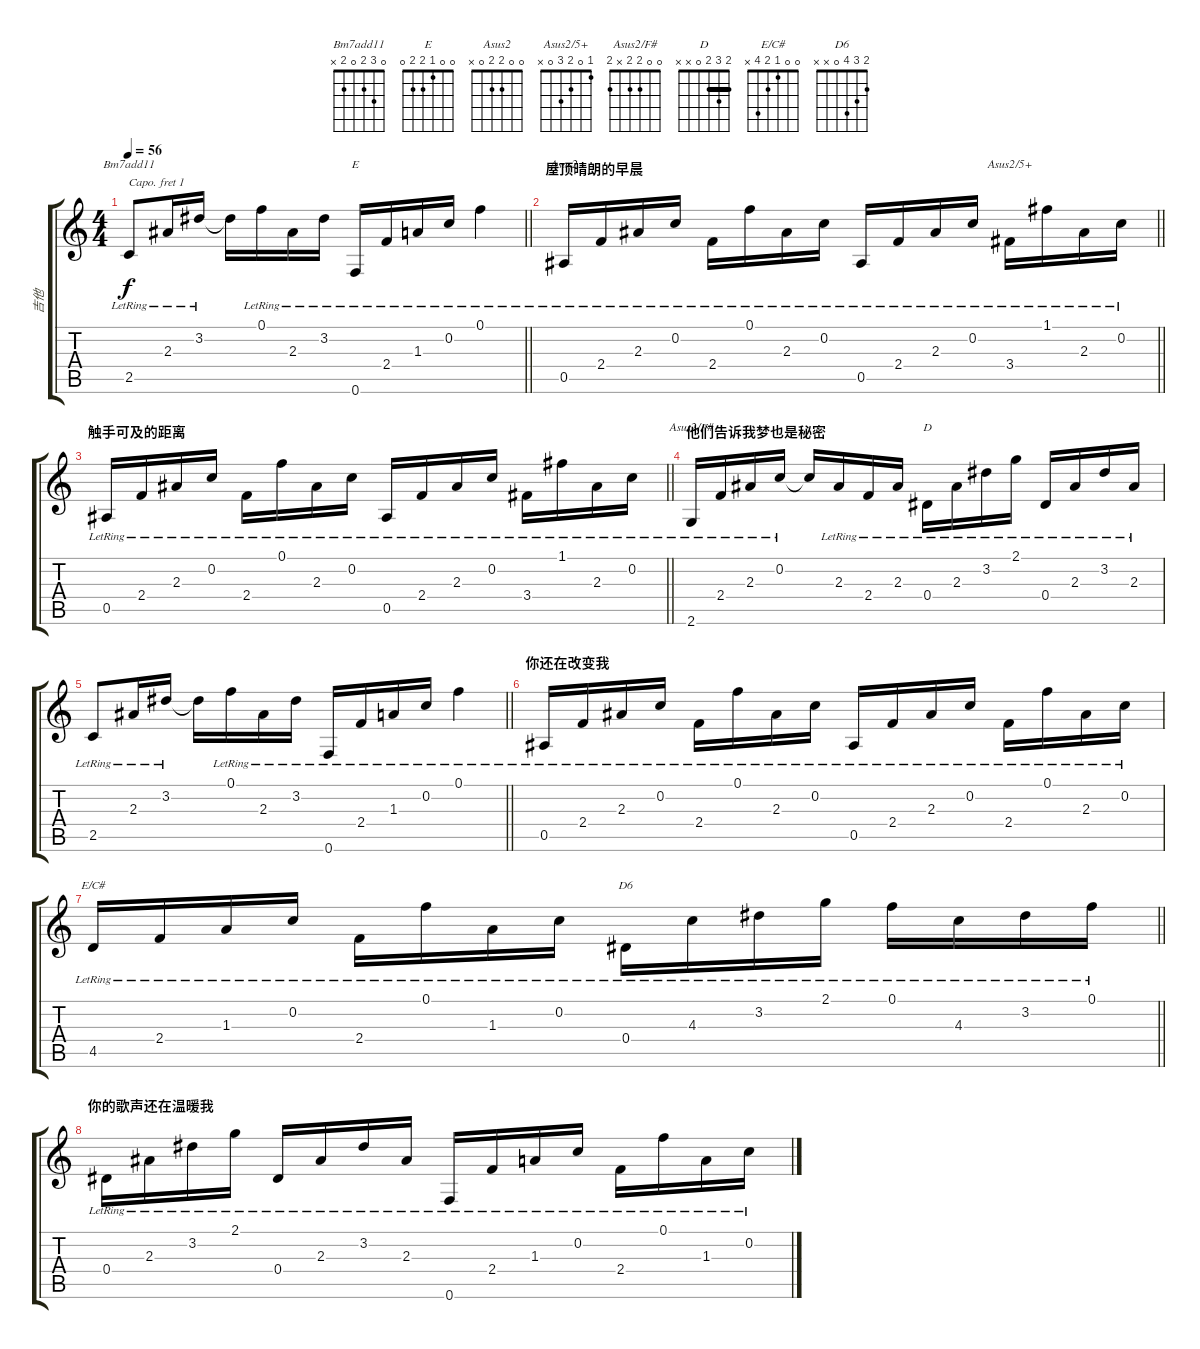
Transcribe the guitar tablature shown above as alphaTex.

\track ("吉他" "吉他") {instrument acousticguitarsteel}
\staff {score tabs}
\capo 1
\tuning (E4 B3 G3 D3 A2 E2) {hide}
\chord ("Bm7add11" 0 3 2 0 2 x)
\chord ("E" 0 0 1 2 2 0)
\chord ("Asus2" 0 0 2 2 0 x)
\chord ("Asus2/5+" 1 0 2 3 0 x)
\chord ("Asus2/F#" 0 0 2 2 x 2)
\chord ("D" 2 3 2 0 x x) {barre 2}
\chord ("E/C#" 0 0 1 2 4 x)
\chord ("D6" 2 3 4 0 x x)
\ts (4 4)
\tempo 56
\clef g2
\barLineRight lightlight
\ks c
2.5{lr}.8{ch "Bm7add11" dy f} 2.3{lr}.16 3.2{lr}.16 3.2{t}.16 0.1{lr}.16 2.3{lr}.16 3.2{lr}.16 0.6{lr}.16{ch "E"} 2.4{lr}.16 1.3{lr}.16 0.2{lr}.16 0.1{lr}.4 |
\section ("" "屋顶晴朗的早晨")
\barLineRight lightlight
0.5{lr}.16{ch "Asus2"} 2.4{lr}.16 2.3{lr}.16 0.2{lr}.16 2.4{lr}.16 0.1{lr}.16 2.3{lr}.16 0.2{lr}.16 0.5{lr}.16 2.4{lr}.16 2.3{lr}.16 0.2{lr}.16 3.4{lr}.16{ch "Asus2/5+"} 1.1{lr}.16 2.3{lr}.16 0.2{lr}.16 |
\section ("" "触手可及的距离")
\barLineRight lightlight
0.5{lr}.16 2.4{lr}.16 2.3{lr}.16 0.2{lr}.16 2.4{lr}.16 0.1{lr}.16 2.3{lr}.16 0.2{lr}.16 0.5{lr}.16 2.4{lr}.16 2.3{lr}.16 0.2{lr}.16 3.4{lr}.16 1.1{lr}.16 2.3{lr}.16 0.2{lr}.16 |
\section ("" "他们告诉我梦也是秘密")
2.6{lr}.16{ch "Asus2/F#"} 2.4{lr}.16 2.3{lr}.16 0.2{lr}.16 0.2{t}.16 2.3{lr}.16 2.4{lr}.16 2.3{lr}.16 0.4{lr}.16{ch "D"} 2.3{lr}.16 3.2{lr}.16 2.1{lr}.16 0.4{lr}.16 2.3{lr}.16 3.2{lr}.16 2.3{lr}.16 |
\barLineRight lightlight
2.5{lr}.8 2.3{lr}.16 3.2{lr}.16 3.2{t}.16 0.1{lr}.16 2.3{lr}.16 3.2{lr}.16 0.6{lr}.16 2.4{lr}.16 1.3{lr}.16 0.2{lr}.16 0.1{lr}.4 |
\section ("" "你还在改变我")
0.5{lr}.16 2.4{lr}.16 2.3{lr}.16 0.2{lr}.16 2.4{lr}.16 0.1{lr}.16 2.3{lr}.16 0.2{lr}.16 0.5{lr}.16 2.4{lr}.16 2.3{lr}.16 0.2{lr}.16 2.4{lr}.16 0.1{lr}.16 2.3{lr}.16 0.2{lr}.16 |
\barLineRight lightlight
4.5{lr}.16{ch "E/C#"} 2.4{lr}.16 1.3{lr}.16 0.2{lr}.16 2.4{lr}.16 0.1{lr}.16 1.3{lr}.16 0.2{lr}.16 0.4{lr}.16{ch "D6"} 4.3{lr}.16 3.2{lr}.16 2.1{lr}.16 0.1{lr}.16 4.3{lr}.16 3.2{lr}.16 0.1{lr}.16 |
\section ("" "你的歌声还在温暖我")
0.4{lr}.16 2.3{lr}.16 3.2{lr}.16 2.1{lr}.16 0.4{lr}.16 2.3{lr}.16 3.2{lr}.16 2.3{lr}.16 0.6{lr}.16 2.4{lr}.16 1.3{lr}.16 0.2{lr}.16 2.4{lr}.16 0.1{lr}.16 1.3{lr}.16 0.2{lr}.16
